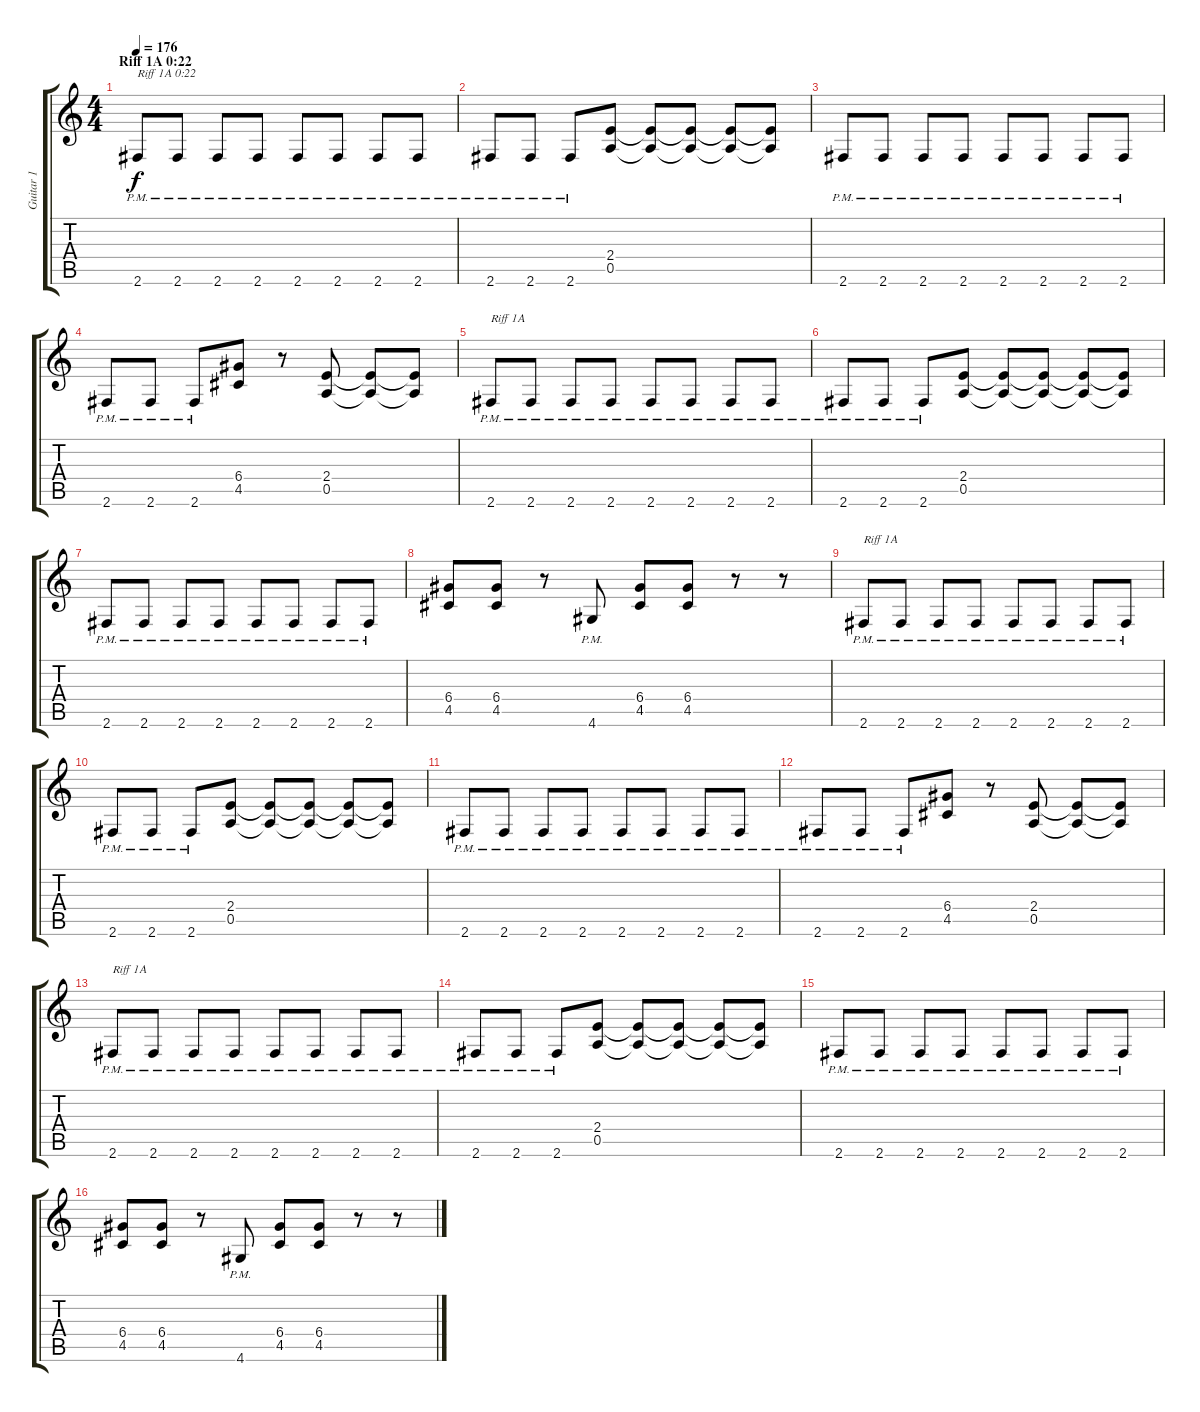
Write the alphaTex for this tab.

\track ("Guitar 1" "Guitar 1") {instrument overdrivenguitar}
\staff {score tabs}
\tuning (E4 B3 G3 D3 A2 E2) {hide}
\ts (4 4)
\section ("" "Riff 1A 0:22")
\tempo 176
\clef g2
\ks c
2.6{pm}.8{txt "Riff 1A 0:22" dy f} 2.6{pm}.8 2.6{pm}.8 2.6{pm}.8 2.6{pm}.8 2.6{pm}.8 2.6{pm}.8 2.6{pm}.8 |
2.6{pm}.8 2.6{pm}.8 2.6{pm}.8 (2.4 0.5).8 (2.4{t} 0.5{t}).8 (2.4{t} 0.5{t}).8 (2.4{t} 0.5{t}).8 (2.4{t} 0.5{t}).8 |
2.6{pm}.8 2.6{pm}.8 2.6{pm}.8 2.6{pm}.8 2.6{pm}.8 2.6{pm}.8 2.6{pm}.8 2.6{pm}.8 |
2.6{pm}.8 2.6{pm}.8 2.6{pm}.8 (6.4 4.5).8 r.8 (2.4 0.5).8 (2.4{t} 0.5{t}).8 (2.4{t} 0.5{t}).8 |
2.6{pm}.8{txt "Riff 1A"} 2.6{pm}.8 2.6{pm}.8 2.6{pm}.8 2.6{pm}.8 2.6{pm}.8 2.6{pm}.8 2.6{pm}.8 |
2.6{pm}.8 2.6{pm}.8 2.6{pm}.8 (2.4 0.5).8 (2.4{t} 0.5{t}).8 (2.4{t} 0.5{t}).8 (2.4{t} 0.5{t}).8 (2.4{t} 0.5{t}).8 |
2.6{pm}.8 2.6{pm}.8 2.6{pm}.8 2.6{pm}.8 2.6{pm}.8 2.6{pm}.8 2.6{pm}.8 2.6{pm}.8 |
(6.4 4.5).8 (6.4 4.5).8 r.8 4.6{pm}.8 (6.4 4.5).8 (6.4 4.5).8 r.8 r.8 |
2.6{pm}.8{txt "Riff 1A"} 2.6{pm}.8 2.6{pm}.8 2.6{pm}.8 2.6{pm}.8 2.6{pm}.8 2.6{pm}.8 2.6{pm}.8 |
2.6{pm}.8 2.6{pm}.8 2.6{pm}.8 (2.4 0.5).8 (2.4{t} 0.5{t}).8 (2.4{t} 0.5{t}).8 (2.4{t} 0.5{t}).8 (2.4{t} 0.5{t}).8 |
2.6{pm}.8 2.6{pm}.8 2.6{pm}.8 2.6{pm}.8 2.6{pm}.8 2.6{pm}.8 2.6{pm}.8 2.6{pm}.8 |
2.6{pm}.8 2.6{pm}.8 2.6{pm}.8 (6.4 4.5).8 r.8 (2.4 0.5).8 (2.4{t} 0.5{t}).8 (2.4{t} 0.5{t}).8 |
2.6{pm}.8{txt "Riff 1A"} 2.6{pm}.8 2.6{pm}.8 2.6{pm}.8 2.6{pm}.8 2.6{pm}.8 2.6{pm}.8 2.6{pm}.8 |
2.6{pm}.8 2.6{pm}.8 2.6{pm}.8 (2.4 0.5).8 (2.4{t} 0.5{t}).8 (2.4{t} 0.5{t}).8 (2.4{t} 0.5{t}).8 (2.4{t} 0.5{t}).8 |
2.6{pm}.8 2.6{pm}.8 2.6{pm}.8 2.6{pm}.8 2.6{pm}.8 2.6{pm}.8 2.6{pm}.8 2.6{pm}.8 |
(6.4 4.5).8 (6.4 4.5).8 r.8 4.6{pm}.8 (6.4 4.5).8 (6.4 4.5).8 r.8 r.8
